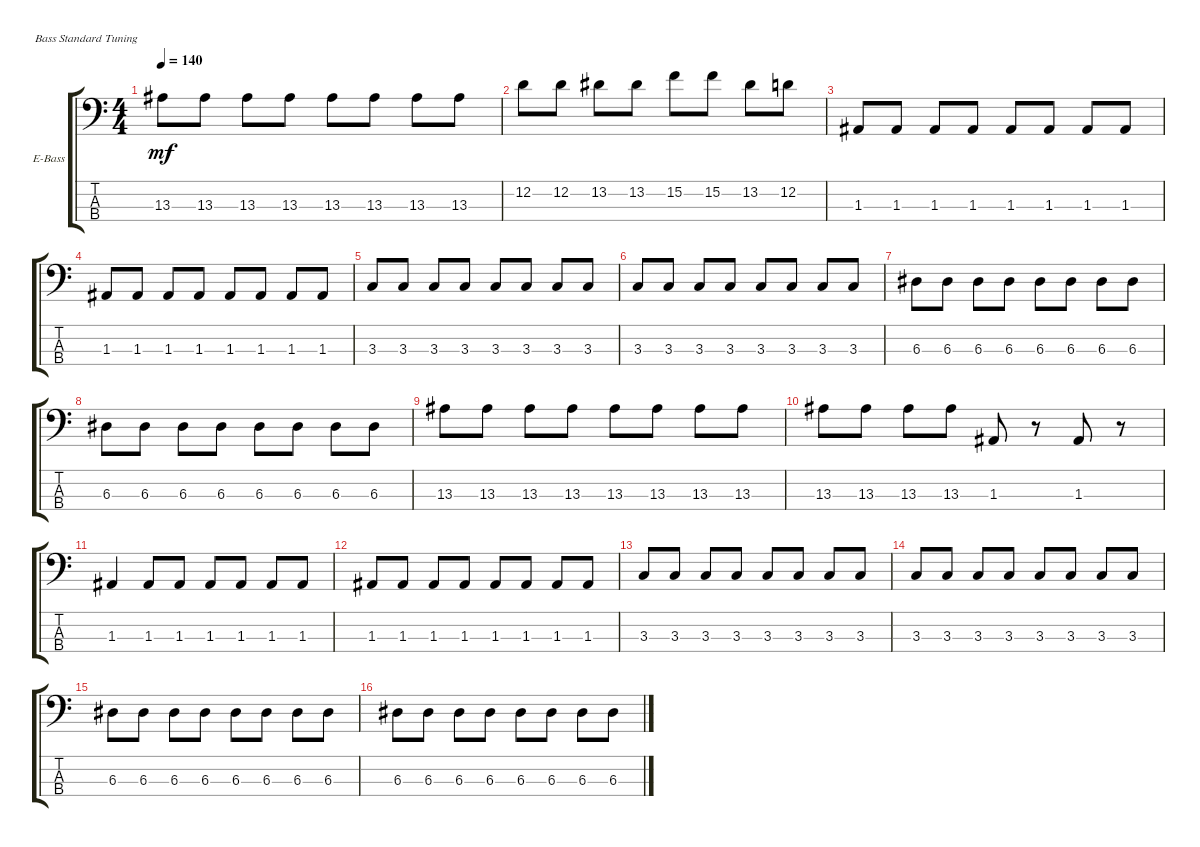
\defaultSystemsLayout 4
\bracketExtendMode groupsimilarinstruments
\firstSystemTrackNameOrientation horizontal
\otherSystemsTrackNameOrientation horizontal
\track ("Electric Bass" "E-Bass") {instrument electricbassfinger}
\staff {score tabs}
\tuning (G2 D2 A1 E1)
\ts (4 4)
\tempo 140
\clef f4
\scale
0.333333
\ks c
13.3.8{dy mf} 13.3.8 13.3.8 13.3.8 13.3.8 13.3.8 13.3.8 13.3.8 |
\scale
0.333333 12.2.8 12.2.8 13.2.8 13.2.8 15.2.8 15.2.8 13.2.8 12.2.8 |
\scale
0.333333 1.3.8 1.3.8 1.3.8 1.3.8 1.3.8 1.3.8 1.3.8 1.3.8 |
\scale
0.333333 1.3.8 1.3.8 1.3.8 1.3.8 1.3.8 1.3.8 1.3.8 1.3.8 |
\scale
0.333333 3.3.8 3.3.8 3.3.8 3.3.8 3.3.8 3.3.8 3.3.8 3.3.8 |
\scale
0.333333 3.3.8 3.3.8 3.3.8 3.3.8 3.3.8 3.3.8 3.3.8 3.3.8 |
\scale
0.333333 6.3.8 6.3.8 6.3.8 6.3.8 6.3.8 6.3.8 6.3.8 6.3.8 |
\scale
0.333333 6.3.8 6.3.8 6.3.8 6.3.8 6.3.8 6.3.8 6.3.8 6.3.8 |
\scale
0.333333 13.3.8 13.3.8 13.3.8 13.3.8 13.3.8 13.3.8 13.3.8 13.3.8 |
\scale
0.333333 13.3.8 13.3.8 13.3.8 13.3.8 1.3.8 r.8 1.3.8 r.8 |
\scale
0.333333 1.3.4 1.3.8 1.3.8 1.3.8 1.3.8 1.3.8 1.3.8 |
\scale
0.333333 1.3.8 1.3.8 1.3.8 1.3.8 1.3.8 1.3.8 1.3.8 1.3.8 |
\scale
0.333333 3.3.8 3.3.8 3.3.8 3.3.8 3.3.8 3.3.8 3.3.8 3.3.8 |
\scale
0.333333 3.3.8 3.3.8 3.3.8 3.3.8 3.3.8 3.3.8 3.3.8 3.3.8 |
\scale
0.333333 6.3.8 6.3.8 6.3.8 6.3.8 6.3.8 6.3.8 6.3.8 6.3.8 |
\scale
0.333333 6.3.8 6.3.8 6.3.8 6.3.8 6.3.8 6.3.8 6.3.8 6.3.8
